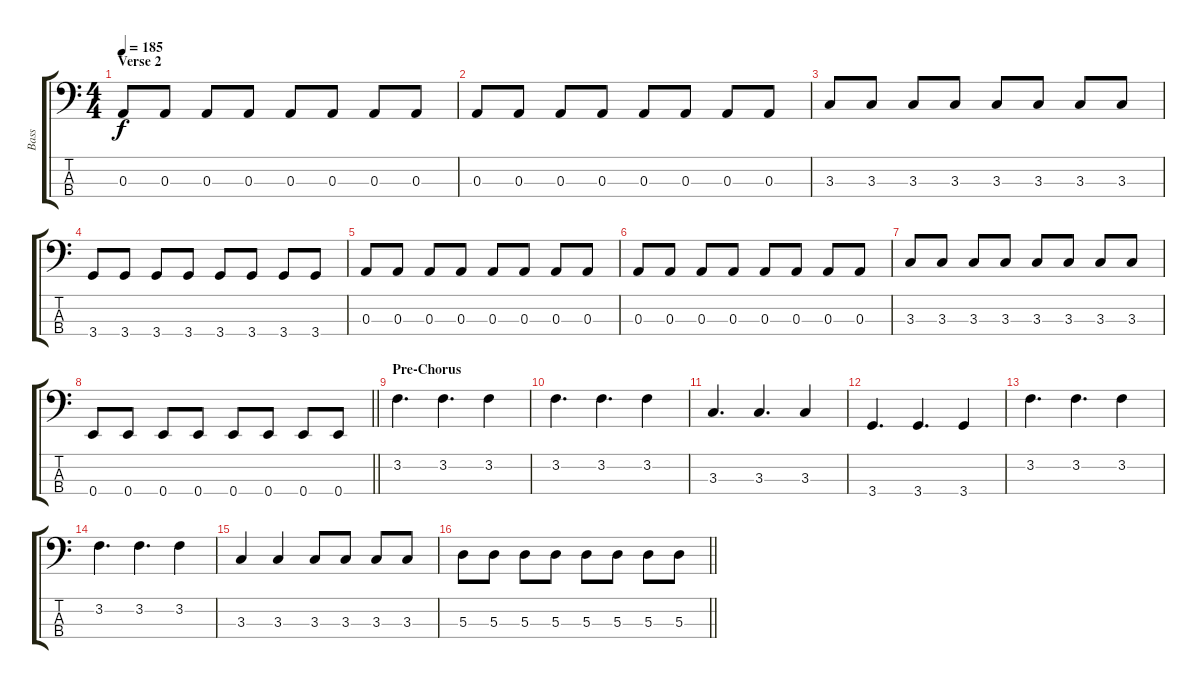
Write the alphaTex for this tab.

\track ("Bass" "Bass") {instrument electricbasspick}
\staff {score tabs}
\tuning (G2 D2 A1 E1) {hide}
\ts (4 4)
\section ("" "Verse 2")
\tempo 185
\clef f4
\ks c
0.3.8{dy f} 0.3.8 0.3.8 0.3.8 0.3.8 0.3.8 0.3.8 0.3.8 |
0.3.8 0.3.8 0.3.8 0.3.8 0.3.8 0.3.8 0.3.8 0.3.8 |
3.3.8 3.3.8 3.3.8 3.3.8 3.3.8 3.3.8 3.3.8 3.3.8 |
3.4.8 3.4.8 3.4.8 3.4.8 3.4.8 3.4.8 3.4.8 3.4.8 |
0.3.8 0.3.8 0.3.8 0.3.8 0.3.8 0.3.8 0.3.8 0.3.8 |
0.3.8 0.3.8 0.3.8 0.3.8 0.3.8 0.3.8 0.3.8 0.3.8 |
3.3.8 3.3.8 3.3.8 3.3.8 3.3.8 3.3.8 3.3.8 3.3.8 |
\barLineRight lightlight
0.4.8 0.4.8 0.4.8 0.4.8 0.4.8 0.4.8 0.4.8 0.4.8 |
\section ("" "Pre-Chorus")
3.2.4{d} 3.2.4{d} 3.2.4 |
3.2.4{d} 3.2.4{d} 3.2.4 |
3.3.4{d} 3.3.4{d} 3.3.4 |
3.4.4{d} 3.4.4{d} 3.4.4 |
3.2.4{d} 3.2.4{d} 3.2.4 |
3.2.4{d} 3.2.4{d} 3.2.4 |
3.3.4 3.3.4 3.3.8 3.3.8 3.3.8 3.3.8 |
\barLineRight lightlight
5.3.8 5.3.8 5.3.8 5.3.8 5.3.8 5.3.8 5.3.8 5.3.8
